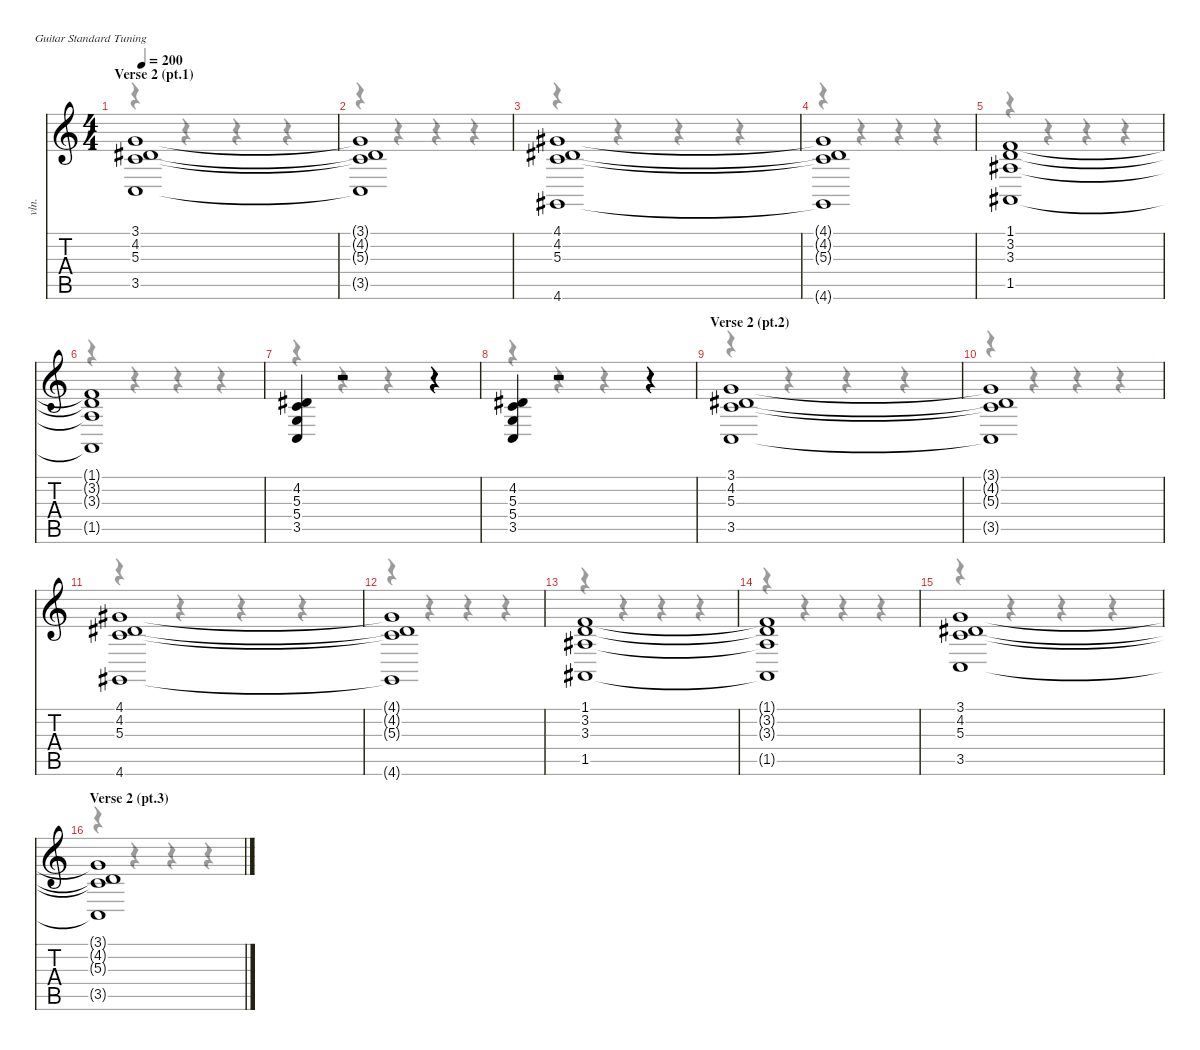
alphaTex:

\defaultSystemsLayout 4
\hideDynamics
\bracketExtendMode nobrackets
\otherSystemsTrackNameOrientation horizontal
\track ("Vadim Pruzhanov (Ensemble)" "vln.") {instrument stringensemble1}
\staff {score tabs}
\tuning (E4 B3 G3 D3 A2 E2)
\voice
\ts (4 4)
\section ("" "Verse 2 (pt.1)")
\tempo 200
\clef g2
\ks c
(3.1 4.2{acc #} 5.3 3.5).1{dy f beam Up} |
(3.1{t} 4.2{t acc #} 5.3{t} 3.5{t}).1{beam Up} |
(4.1{acc #} 4.2{acc #} 5.3 4.6{acc #}).1{beam Up} |
(4.1{t acc #} 4.2{t acc #} 5.3{t} 4.6{t acc #}).1{beam Up} |
(1.1 3.2 3.3{acc #} 1.5{acc #}).1{beam Up} |
(1.1{t} 3.2{t} 3.3{t acc #} 1.5{t acc #}).1{beam Up} |
(4.2{acc #} 5.3 5.4 3.5).4{beam Up} r.2{beam Up} r.4{beam Up} |
(4.2{acc #} 5.3 5.4 3.5).4{beam Up} r.2{beam Up} r.4{beam Up} |
\section ("" "Verse 2 (pt.2)")
(3.1 4.2{acc #} 5.3 3.5).1{beam Up} |
(3.1{t} 4.2{t acc #} 5.3{t} 3.5{t}).1{beam Up} |
(4.1{acc #} 4.2{acc #} 5.3 4.6{acc #}).1{beam Up} |
(4.1{t acc #} 4.2{t acc #} 5.3{t} 4.6{t acc #}).1{beam Up} |
(1.1 3.2 3.3{acc #} 1.5{acc #}).1{beam Up} |
(1.1{t} 3.2{t} 3.3{t acc #} 1.5{t acc #}).1{beam Up} |
(3.1 4.2{acc #} 5.3 3.5).1{beam Up} |
\section ("" "Verse 2 (pt.3)")
(3.1{t} 4.2{t acc #} 5.3{t} 3.5{t}).1{beam Up}
\voice
\clef g2
\ottava regular
\simile none
\ks c
r.4{dy mf beam Down} r.4{beam Down} r.4{beam Down} r.4{beam Down} |
r.4{beam Down} r.4{beam Down} r.4{beam Down} r.4{beam Down} |
r.4{beam Down} r.4{beam Down} r.4{beam Down} r.4{beam Down} |
r.4{beam Down} r.4{beam Down} r.4{beam Down} r.4{beam Down} |
r.4{beam Down} r.4{beam Down} r.4{beam Down} r.4{beam Down} |
r.4{beam Down} r.4{beam Down} r.4{beam Down} r.4{beam Down} |
r.4{beam Down} r.4{beam Down} r.4{beam Down} r.4{beam Down} |
r.4{beam Down} r.4{beam Down} r.4{beam Down} r.4{beam Down} |
r.4{beam Down} r.4{beam Down} r.4{beam Down} r.4{beam Down} |
r.4{beam Down} r.4{beam Down} r.4{beam Down} r.4{beam Down} |
r.4{beam Down} r.4{beam Down} r.4{beam Down} r.4{beam Down} |
r.4{beam Down} r.4{beam Down} r.4{beam Down} r.4{beam Down} |
r.4{beam Down} r.4{beam Down} r.4{beam Down} r.4{beam Down} |
r.4{beam Down} r.4{beam Down} r.4{beam Down} r.4{beam Down} |
r.4{beam Down} r.4{beam Down} r.4{beam Down} r.4{beam Down} |
r.4{beam Down} r.4{beam Down} r.4{beam Down} r.4{beam Down}
